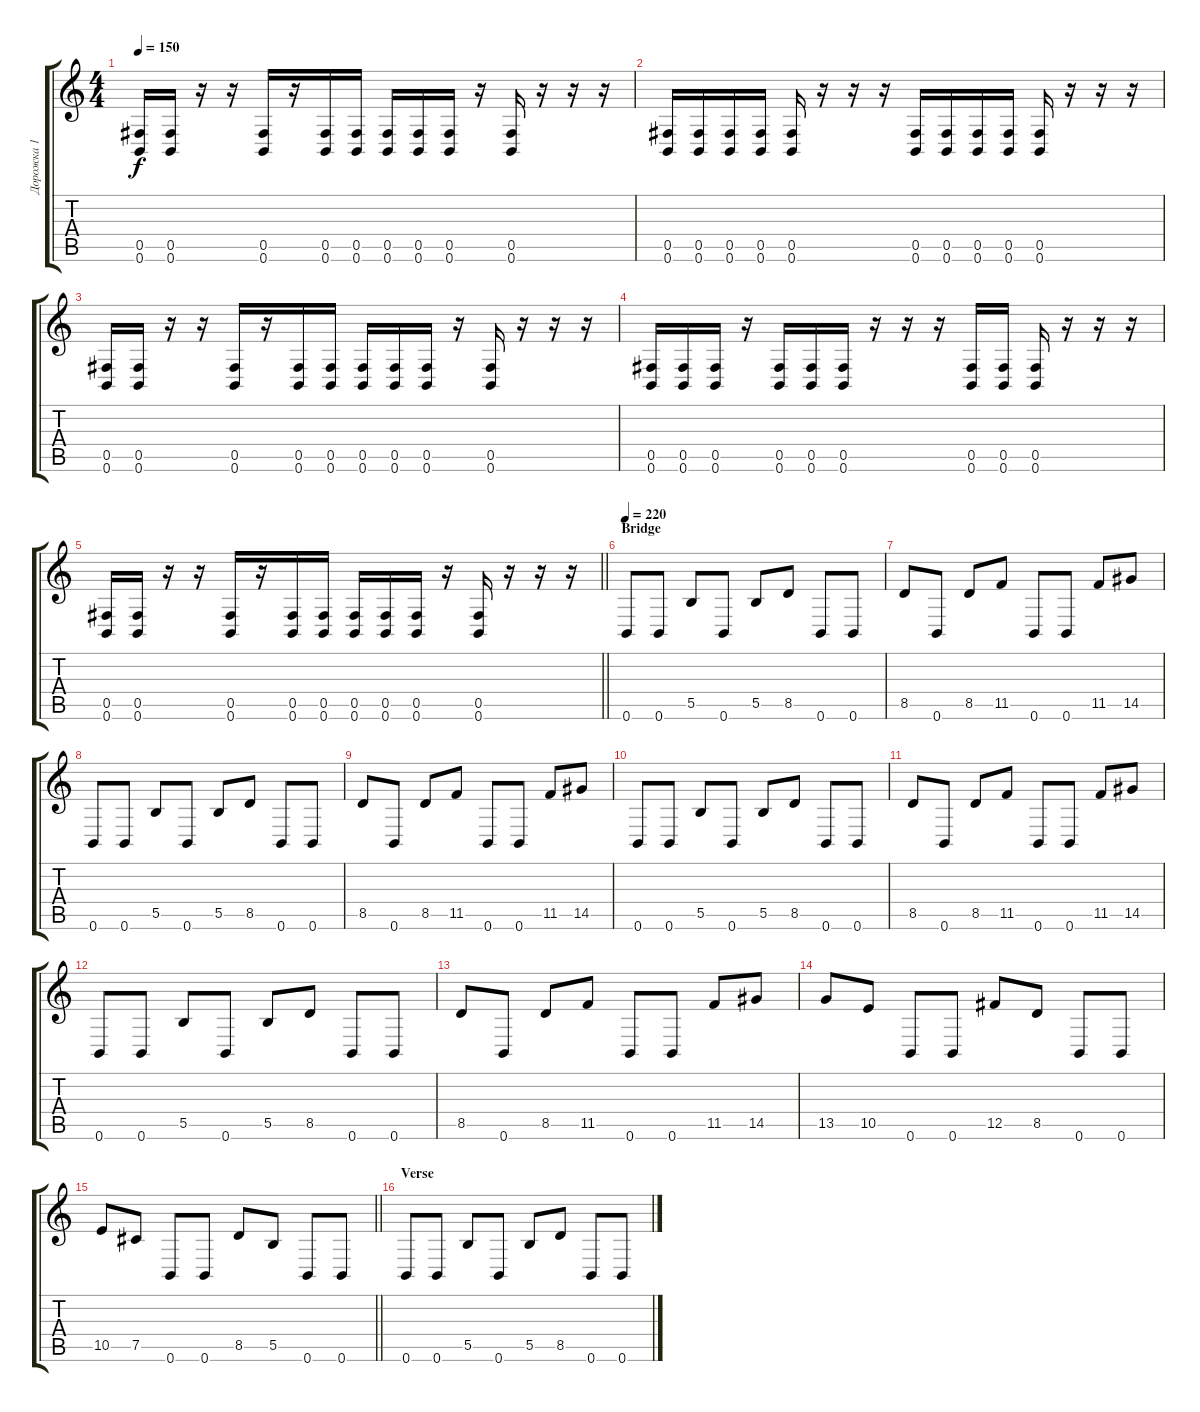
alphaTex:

\track ("Дорожка 1" "Дорожка 1") {instrument distortionguitar}
\staff {score tabs}
\tuning (Db4 Ab3 E3 B2 Gb2 B1) {hide}
\ts (4 4)
\tempo 150
\clef g2
\ks c
(0.5 0.6).16{dy f} (0.5 0.6).16 r.16 r.16 (0.5 0.6).16 r.16 (0.5 0.6).16 (0.5 0.6).16 (0.5 0.6).16 (0.5 0.6).16 (0.5 0.6).16 r.16 (0.5 0.6).16 r.16 r.16 r.16 |
(0.5 0.6).16 (0.5 0.6).16 (0.5 0.6).16 (0.5 0.6).16 (0.5 0.6).16 r.16 r.16 r.16 (0.5 0.6).16 (0.5 0.6).16 (0.5 0.6).16 (0.5 0.6).16 (0.5 0.6).16 r.16 r.16 r.16 |
(0.5 0.6).16 (0.5 0.6).16 r.16 r.16 (0.5 0.6).16 r.16 (0.5 0.6).16 (0.5 0.6).16 (0.5 0.6).16 (0.5 0.6).16 (0.5 0.6).16 r.16 (0.5 0.6).16 r.16 r.16 r.16 |
(0.5 0.6).16 (0.5 0.6).16 (0.5 0.6).16 r.16 (0.5 0.6).16 (0.5 0.6).16 (0.5 0.6).16 r.16 r.16 r.16 (0.5 0.6).16 (0.5 0.6).16 (0.5 0.6).16 r.16 r.16 r.16 |
\barLineRight lightlight
(0.5 0.6).16 (0.5 0.6).16 r.16 r.16 (0.5 0.6).16 r.16 (0.5 0.6).16 (0.5 0.6).16 (0.5 0.6).16 (0.5 0.6).16 (0.5 0.6).16 r.16 (0.5 0.6).16 r.16 r.16 r.16 |
\section ("" "Bridge")
\tempo 220
0.6.8 0.6.8 5.5.8 0.6.8 5.5.8 8.5.8 0.6.8 0.6.8 |
8.5.8 0.6.8 8.5.8 11.5.8 0.6.8 0.6.8 11.5.8 14.5.8 |
0.6.8 0.6.8 5.5.8 0.6.8 5.5.8 8.5.8 0.6.8 0.6.8 |
8.5.8 0.6.8 8.5.8 11.5.8 0.6.8 0.6.8 11.5.8 14.5.8 |
0.6.8 0.6.8 5.5.8 0.6.8 5.5.8 8.5.8 0.6.8 0.6.8 |
8.5.8 0.6.8 8.5.8 11.5.8 0.6.8 0.6.8 11.5.8 14.5.8 |
0.6.8 0.6.8 5.5.8 0.6.8 5.5.8 8.5.8 0.6.8 0.6.8 |
8.5.8 0.6.8 8.5.8 11.5.8 0.6.8 0.6.8 11.5.8 14.5.8 |
13.5.8 10.5.8 0.6.8 0.6.8 12.5.8 8.5.8 0.6.8 0.6.8 |
\barLineRight lightlight
10.5.8 7.5.8 0.6.8 0.6.8 8.5.8 5.5.8 0.6.8 0.6.8 |
\section ("" "Verse")
0.6.8 0.6.8 5.5.8 0.6.8 5.5.8 8.5.8 0.6.8 0.6.8
